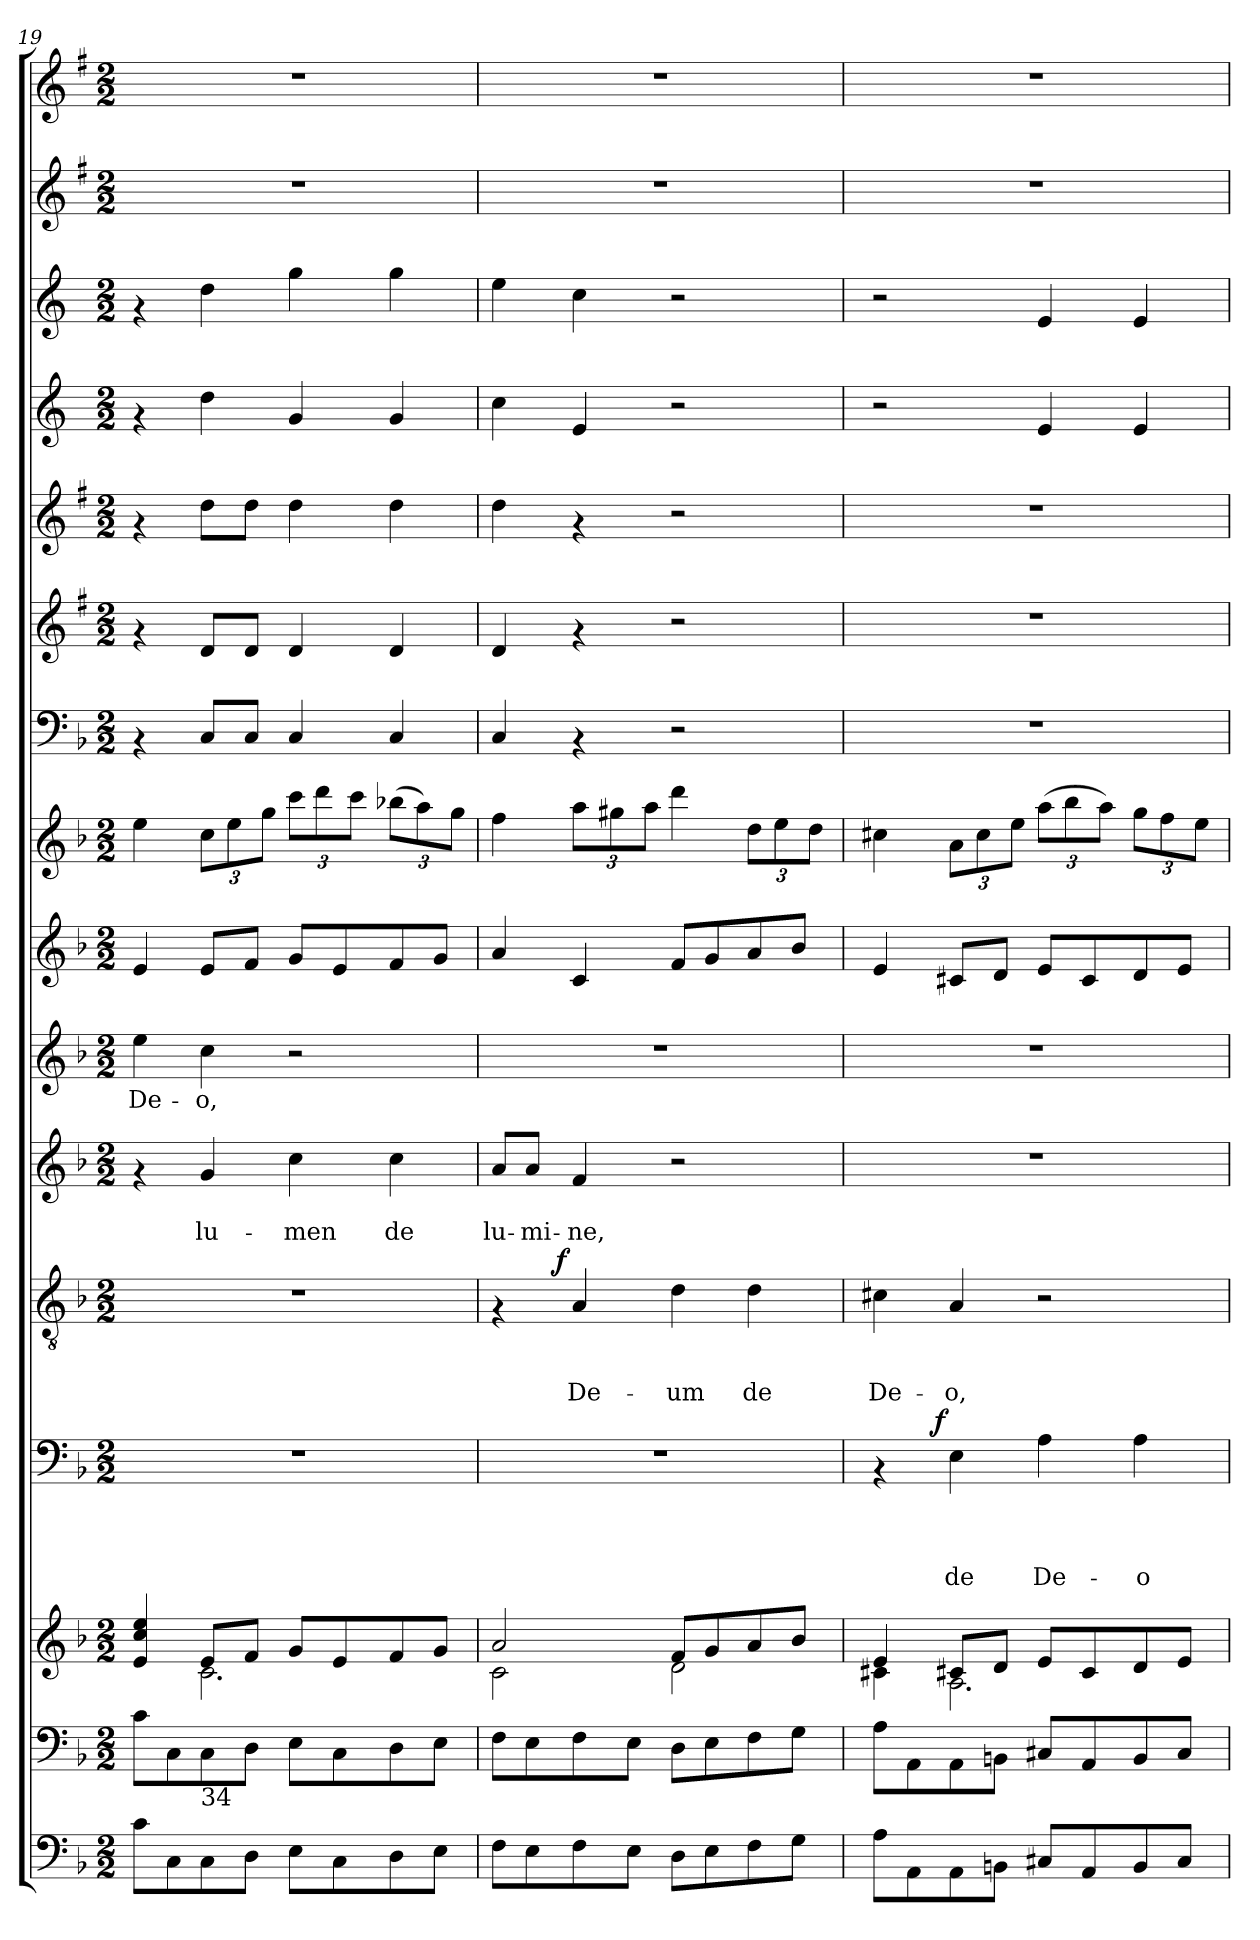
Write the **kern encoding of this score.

**kern	**kern	**kern	**kern	**text	**text	**text	**text	**dynam	**kern	**text	**text	**text	**dynam	**kern	**text	**text	**kern	**text	**kern	**kern	**kern	**kern	**kern	**kern	**kern	**kern	**kern
*part15	*part14	*part14	*part13	*part13	*part13	*part13	*part13	*part13	*part12	*part12	*part12	*part12	*part12	*part11	*part11	*part11	*part10	*part10	*part9	*part8	*part7	*part6	*part5	*part4	*part3	*part2	*part1
*staff16	*staff15	*staff14	*staff13	*staff13	*staff13	*staff13	*staff13	*staff13	*staff12	*staff12	*staff12	*staff12	*staff12	*staff11	*staff11	*staff11	*staff10	*staff10	*staff9	*staff8	*staff7	*staff6	*staff5	*staff4	*staff3	*staff2	*staff1
*clefF4	*clefF4	*clefG2	*clefF4	*	*	*	*	*	*clefGv2	*	*	*	*	*clefG2	*	*	*clefG2	*	*clefG2	*clefG2	*clefF4	*clefG2	*clefG2	*clefG2	*clefG2	*clefG2	*clefG2
*	*	*	*	*	*	*	*	*	*	*	*	*	*	*	*	*	*	*	*	*	*	*ITrd1c2	*ITrd1c2	*ITrd-3c-5	*ITrd-3c-5	*ITrd1c2	*ITrd1c2
*k[b-]	*k[b-]	*k[b-]	*k[b-]	*	*	*	*	*	*k[b-]	*	*	*	*	*k[b-]	*	*	*k[b-]	*	*k[b-]	*k[b-]	*k[b-]	*k[b-]	*k[b-]	*k[b-]	*k[b-]	*k[b-]	*k[b-]
*F:	*F:	*F:	*F:	*	*	*	*	*	*F:	*	*	*	*	*F:	*	*	*F:	*	*F:	*F:	*F:	*F:	*F:	*F:	*F:	*F:	*F:
*M2/2	*M2/2	*M2/2	*M2/2	*	*	*	*	*	*M2/2	*	*	*	*	*M2/2	*	*	*M2/2	*	*M2/2	*M2/2	*M2/2	*M2/2	*M2/2	*M2/2	*M2/2	*M2/2	*M2/2
=19	=19	=19	=19	=19	=19	=19	=19	=19	=19	=19	=19	=19	=19	=19	=19	=19	=19	=19	=19	=19	=19	=19	=19	=19	=19	=19	=19
*	*	*^	*	*	*	*	*	*	*	*	*	*	*	*	*	*	*	*	*	*	*	*	*	*	*	*	*
!	!	!	!	!	!	!	!	!	!	!	!	!	!	!	!	!	!	!	!LO:LY:b	!	!	!	!	!	!	!	!	!
8c\L	8c\L	4e/ 4cc/ 4ee/	4ryy	1r	.	.	.	.	.	1r	.	.	.	.	4rf	.	.	4ee\	De-	4e/	4ee\	4rAA	4rf	4rf	4rf	4rf	1r	1r
8C\	8C\	.	.	.	.	.	.	.	.	.	.	.	.	.	.	.	.	.	.	.	.	.	.	.	.	.	.	.
!	!	!	!	!	!	!	!	!	!	!	!	!	!	!	!	!	!LO:LY:b	!	!LO:LY:b	!	!	!	!	!	!	!	!	!
*	*	*	*	*	*	*	*	*	*	*	*	*	*	*	*	*	*	*	*	*	*Xbrackettup	*	*	*	*	*	*	*
!	!LO:TX:b:t=34	!	!	!	!	!	!	!	!	!	!	!	!	!	!	!	!	!	!	!	!	!	!	!	!	!	!	!
8C\	8C\	8e/L	2.c\	.	.	.	.	.	.	.	.	.	.	.	4g/	.	lu-	4cc\	-o,	8e/L	12cc\L	8C/L	8c/L	8cc\L	4gg\	4gg\	.	.
.	.	.	.	.	.	.	.	.	.	.	.	.	.	.	.	.	.	.	.	.	12ee\	.	.	.	.	.	.	.
8D\J	8D\J	8f/J	.	.	.	.	.	.	.	.	.	.	.	.	.	.	.	.	.	8f/J	.	8C/J	8c/J	8cc\J	.	.	.	.
.	.	.	.	.	.	.	.	.	.	.	.	.	.	.	.	.	.	.	.	.	12gg\J	.	.	.	.	.	.	.
!	!	!	!	!	!	!	!	!	!	!	!	!	!	!	!	!	!LO:LY:b	!	!	!	!	!	!	!	!	!	!	!
8E\L	8E\L	8g/L	.	.	.	.	.	.	.	.	.	.	.	.	4cc\	.	-men	2r	.	8g/L	12ccc\L	4C/	4c/	4cc\	4cc/	4ccc\	.	.
.	.	.	.	.	.	.	.	.	.	.	.	.	.	.	.	.	.	.	.	.	12ddd\	.	.	.	.	.	.	.
8C\	8C\	8e/	.	.	.	.	.	.	.	.	.	.	.	.	.	.	.	.	.	8e/	.	.	.	.	.	.	.	.
.	.	.	.	.	.	.	.	.	.	.	.	.	.	.	.	.	.	.	.	.	12ccc\J	.	.	.	.	.	.	.
!	!	!	!	!	!	!	!	!	!	!	!	!	!	!	!	!	!LO:LY:b	!	!	!	!	!	!	!	!	!	!	!
8D\	8D\	8f/	.	.	.	.	.	.	.	.	.	.	.	.	4cc\	.	de	.	.	8f/	(<12bb-X\L	4C/	4c/	4cc\	4cc/	4ccc\	.	.
.	.	.	.	.	.	.	.	.	.	.	.	.	.	.	.	.	.	.	.	.	12aa\)	.	.	.	.	.	.	.
8E\J	8E\J	8g/J	.	.	.	.	.	.	.	.	.	.	.	.	.	.	.	.	.	8g/J	.	.	.	.	.	.	.	.
.	.	.	.	.	.	.	.	.	.	.	.	.	.	.	.	.	.	.	.	.	12gg\J	.	.	.	.	.	.	.
=20	=20	=20	=20	=20	=20	=20	=20	=20	=20	=20	=20	=20	=20	=20	=20	=20	=20	=20	=20	=20	=20	=20	=20	=20	=20	=20	=20	=20
!	!	!	!	!	!	!	!	!	!	!	!	!	!	!	!	!	!LO:LY:b	!	!	!	!	!	!	!	!	!	!	!
*	*	*	*	*	*	*	*	*	*	*^	*	*	*	*	*	*	*	*	*	*	*	*	*	*	*	*	*	*
8F\L	8F\L	2a/	2c\	1r	.	.	.	.	.	4rF	8..ryy	.	.	.	.	8a/L	.	lu-	1r	.	4a/	4ff\	4C/	4c/	4cc\	4ff\	4aa\	1r	1r
!	!	!	!	!	!	!	!	!	!	!	!	!	!	!	!	!	!	!LO:LY:b	!	!	!	!	!	!	!	!	!	!	!
8E\	8E\	.	.	.	.	.	.	.	.	.	.	.	.	.	.	8a/J	.	-mi-	.	.	.	.	.	.	.	.	.	.	.
!	!	!	!	!	!	!	!	!	!	!	!	!	!	!	!LO:DY:a	!	!	!	!	!	!	!	!	!	!	!	!	!	!
.	.	.	.	.	.	.	.	.	.	.	2ryy	.	.	.	f	.	.	.	.	.	.	.	.	.	.	.	.	.	.
!	!	!	!	!	!	!	!	!	!	!	!	!	!	!LO:LY:b	!	!	!	!LO:LY:b	!	!	!	!	!	!	!	!	!	!	!
8F\	8F\	.	.	.	.	.	.	.	.	4A/	.	.	.	De-	.	4f/	.	-ne,	.	.	4c/	12aa\L	4rAA	4rf	4rf	4a/	4ff\	.	.
.	.	.	.	.	.	.	.	.	.	.	.	.	.	.	.	.	.	.	.	.	.	12gg#X\	.	.	.	.	.	.	.
8E\J	8E\J	.	.	.	.	.	.	.	.	.	.	.	.	.	.	.	.	.	.	.	.	.	.	.	.	.	.	.	.
.	.	.	.	.	.	.	.	.	.	.	.	.	.	.	.	.	.	.	.	.	.	12aa\J	.	.	.	.	.	.	.
!	!	!	!	!	!	!	!	!	!	!	!	!	!	!LO:LY:b	!	!	!	!	!	!	!	!	!	!	!	!	!	!	!
8D\L	8D\L	8f/L	2d\	.	.	.	.	.	.	4d\	.	.	.	-um	.	2r	.	.	.	.	8f/L	4ddd\	2r	2r	2r	2r	2r	.	.
8E\	8E\	8g/	.	.	.	.	.	.	.	.	.	.	.	.	.	.	.	.	.	.	8g/	.	.	.	.	.	.	.	.
.	.	.	.	.	.	.	.	.	.	.	4ryy	.	.	.	.	.	.	.	.	.	.	.	.	.	.	.	.	.	.
!	!	!	!	!	!	!	!	!	!	!	!	!	!	!LO:LY:b	!	!	!	!	!	!	!	!	!	!	!	!	!	!	!
8F\	8F\	8a/	.	.	.	.	.	.	.	4d\	.	.	.	de	.	.	.	.	.	.	8a/	12dd\L	.	.	.	.	.	.	.
.	.	.	.	.	.	.	.	.	.	.	.	.	.	.	.	.	.	.	.	.	.	12ee\	.	.	.	.	.	.	.
8G\J	8G\J	8b-/J	.	.	.	.	.	.	.	.	.	.	.	.	.	.	.	.	.	.	8b-/J	.	.	.	.	.	.	.	.
.	.	.	.	.	.	.	.	.	.	.	.	.	.	.	.	.	.	.	.	.	.	12dd\J	.	.	.	.	.	.	.
.	.	.	.	.	.	.	.	.	.	.	32ryy	.	.	.	.	.	.	.	.	.	.	.	.	.	.	.	.	.	.
=21	=21	=21	=21	=21	=21	=21	=21	=21	=21	=21	=21	=21	=21	=21	=21	=21	=21	=21	=21	=21	=21	=21	=21	=21	=21	=21	=21	=21	=21
!	!	!	!	!	!	!	!	!	!	!	!	!	!	!LO:LY:b	!	!	!	!	!	!	!	!	!	!	!	!	!	!	!
*	*	*	*	*^	*	*	*	*	*	*v	*v	*	*	*	*	*	*	*	*	*	*	*	*	*	*	*	*	*	*
8A\L	8A\L	4e/	4c#X\	4rAA	8..ryy	.	.	.	.	.	4c#X\	.	.	De-	.	1r	.	.	1r	.	4e/	4cc#X\	1r	1r	1r	2r	2r	1r	1r
8AA\	8AA\	.	.	.	.	.	.	.	.	.	.	.	.	.	.	.	.	.	.	.	.	.	.	.	.	.	.	.	.
!	!	!	!	!	!	!	!	!	!	!LO:DY:a	!	!	!	!	!	!	!	!	!	!	!	!	!	!	!	!	!	!	!
.	.	.	.	.	2ryy	.	.	.	.	f	.	.	.	.	.	.	.	.	.	.	.	.	.	.	.	.	.	.	.
!	!	!	!	!	!	!	!	!	!LO:LY:b	!	!	!	!	!LO:LY:b	!	!	!	!	!	!	!	!	!	!	!	!	!	!	!
8AA\	8AA\	8c#X/L	2.A\	4E\	.	.	.	.	de	.	4A/	.	.	-o,	.	.	.	.	.	.	8c#X/L	12a\L	.	.	.	.	.	.	.
.	.	.	.	.	.	.	.	.	.	.	.	.	.	.	.	.	.	.	.	.	.	12cc#\	.	.	.	.	.	.	.
8BBn\J	8BBn\J	8d/J	.	.	.	.	.	.	.	.	.	.	.	.	.	.	.	.	.	.	8d/J	.	.	.	.	.	.	.	.
.	.	.	.	.	.	.	.	.	.	.	.	.	.	.	.	.	.	.	.	.	.	12ee\J	.	.	.	.	.	.	.
!	!	!	!	!	!	!	!	!	!LO:LY:b	!	!	!	!	!	!	!	!	!	!	!	!	!	!	!	!	!	!	!	!
8C#X/L	8C#X/L	8e/L	.	4A\	.	.	.	.	De-	.	2r	.	.	.	.	.	.	.	.	.	8e/L	(>12aa\L	.	.	.	4a/	4a/	.	.
.	.	.	.	.	.	.	.	.	.	.	.	.	.	.	.	.	.	.	.	.	.	12bb-\	.	.	.	.	.	.	.
8AA/	8AA/	8c#/	.	.	.	.	.	.	.	.	.	.	.	.	.	.	.	.	.	.	8c#/	.	.	.	.	.	.	.	.
.	.	.	.	.	.	.	.	.	.	.	.	.	.	.	.	.	.	.	.	.	.	12aa\J)	.	.	.	.	.	.	.
.	.	.	.	.	4ryy	.	.	.	.	.	.	.	.	.	.	.	.	.	.	.	.	.	.	.	.	.	.	.	.
!	!	!	!	!	!	!	!	!	!LO:LY:b	!	!	!	!	!	!	!	!	!	!	!	!	!	!	!	!	!	!	!	!
8BB/	8BB/	8d/	.	4A\	.	.	.	.	-o	.	.	.	.	.	.	.	.	.	.	.	8d/	12gg\L	.	.	.	4a/	4a/	.	.
.	.	.	.	.	.	.	.	.	.	.	.	.	.	.	.	.	.	.	.	.	.	12ff\	.	.	.	.	.	.	.
8C#/J	8C#/J	8e/J	.	.	.	.	.	.	.	.	.	.	.	.	.	.	.	.	.	.	8e/J	.	.	.	.	.	.	.	.
.	.	.	.	.	.	.	.	.	.	.	.	.	.	.	.	.	.	.	.	.	.	12ee\J	.	.	.	.	.	.	.
.	.	.	.	.	32ryy	.	.	.	.	.	.	.	.	.	.	.	.	.	.	.	.	.	.	.	.	.	.	.	.
*	*	*v	*v	*	*	*	*	*	*	*	*	*	*	*	*	*	*	*	*	*	*	*	*	*	*	*	*	*	*
*	*	*	*v	*v	*	*	*	*	*	*	*	*	*	*	*	*	*	*	*	*	*	*	*	*	*	*	*	*
=	=	=	=	=	=	=	=	=	=	=	=	=	=	=	=	=	=	=	=	=	=	=	=	=	=	=	=
*-	*-	*-	*-	*-	*-	*-	*-	*-	*-	*-	*-	*-	*-	*-	*-	*-	*-	*-	*-	*-	*-	*-	*-	*-	*-	*-	*-
